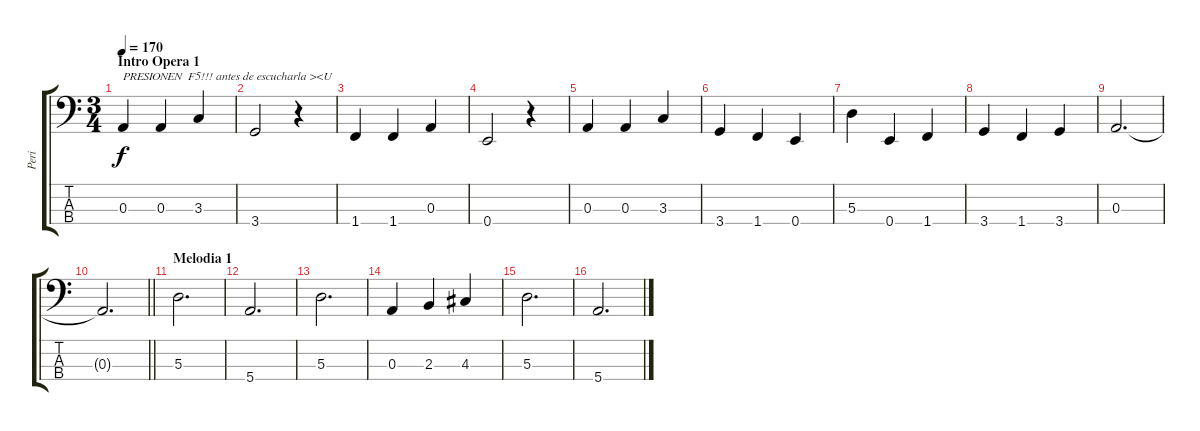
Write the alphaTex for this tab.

\track ("Peri" "Peri") {instrument electricbassfinger}
\staff {score tabs}
\tuning (G2 D2 A1 E1) {hide}
\ts (3 4)
\section ("" "Intro Opera 1")
\tempo 170
\clef f4
\ks c
0.3.4{txt "PRESIONEN  F5!!! antes de escucharla ><U" dy f instrument cello} 0.3.4 3.3.4 |
3.4.2 r.4 |
1.4.4 1.4.4 0.3.4 |
0.4.2 r.4 |
0.3.4 0.3.4 3.3.4 |
3.4.4 1.4.4 0.4.4 |
5.3.4 0.4.4 1.4.4 |
3.4.4 1.4.4 3.4.4 |
0.3.2{d} |
\barLineRight lightlight
0.3{t}.2{d} |
\section ("" "Melodia 1")
5.3.2{d instrument electricbassfinger} |
5.4.2{d} |
5.3.2{d} |
0.3.4 2.3.4 4.3.4 |
5.3.2{d} |
5.4.2{d}
